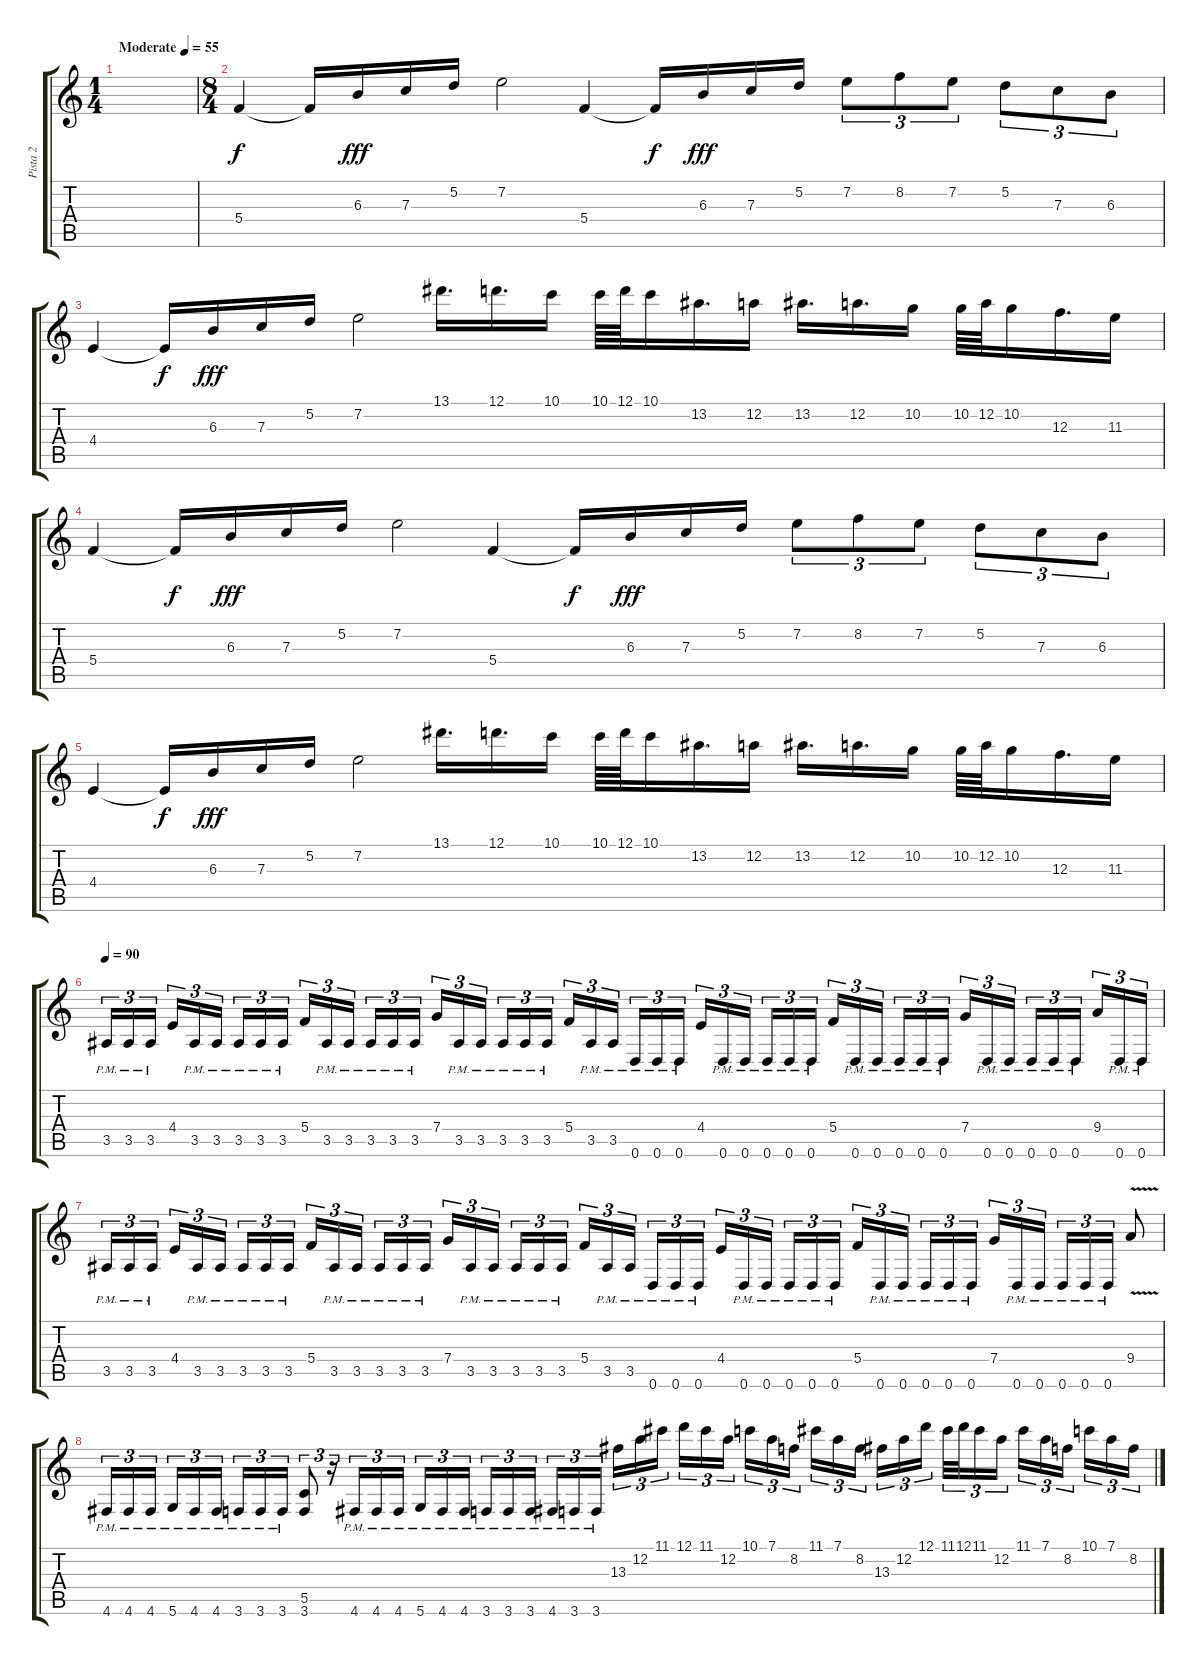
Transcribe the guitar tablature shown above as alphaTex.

\track ("Pista 2" "Pista 2") {instrument distortionguitar}
\staff {score tabs}
\tuning (D4 A3 F3 C3 G2 D2) {hide}
\ts (1 4)
\tempo (55 "Moderate")
\clef g2
\ks c
|
\ts (8 4)
5.4.4{instrument electricguitarclean} 5.4{t}.16{dy f} 6.3.16{dy fff} 7.3.16 5.2.16 7.2.2 5.4.4 5.4{t}.16{dy f} 6.3.16{dy fff} 7.3.16 5.2.16 7.2.8{tu (3 2)} 8.2.8{tu (3 2)} 7.2.8{tu (3 2)} 5.2.8{tu (3 2)} 7.3.8{tu (3 2)} 6.3.8{tu (3 2)} |
4.4.4 4.4{t}.16{dy f} 6.3.16{dy fff} 7.3.16 5.2.16 7.2.2 13.1.16{d} 12.1.16{d} 10.1.16 10.1.64 12.1.64 10.1.16 13.2.16{d} 12.2.16 13.2.16{d} 12.2.16{d} 10.2.16 10.2.64 12.2.64 10.2.16 12.3.16{d} 11.3.16 |
5.4.4{instrument electricguitarclean} 5.4{t}.16{dy f} 6.3.16{dy fff} 7.3.16 5.2.16 7.2.2 5.4.4 5.4{t}.16{dy f} 6.3.16{dy fff} 7.3.16 5.2.16 7.2.8{tu (3 2)} 8.2.8{tu (3 2)} 7.2.8{tu (3 2)} 5.2.8{tu (3 2)} 7.3.8{tu (3 2)} 6.3.8{tu (3 2)} |
4.4.4 4.4{t}.16{dy f} 6.3.16{dy fff} 7.3.16 5.2.16 7.2.2 13.1.16{d} 12.1.16{d} 10.1.16 10.1.64 12.1.64 10.1.16 13.2.16{d} 12.2.16 13.2.16{d} 12.2.16{d} 10.2.16 10.2.64 12.2.64 10.2.16 12.3.16{d} 11.3.16 |
\tempo 90
3.5{pm}.16{tu (3 2) instrument distortionguitar} 3.5{pm}.16{tu (3 2)} 3.5{pm}.16{tu (3 2) beam splitsecondary} 4.4.16{tu (3 2)} 3.5{pm}.16{tu (3 2)} 3.5{pm}.16{tu (3 2)} 3.5{pm}.16{tu (3 2)} 3.5{pm}.16{tu (3 2)} 3.5{pm}.16{tu (3 2) beam splitsecondary} 5.4.16{tu (3 2)} 3.5{pm}.16{tu (3 2)} 3.5{pm}.16{tu (3 2)} 3.5{pm}.16{tu (3 2)} 3.5{pm}.16{tu (3 2)} 3.5{pm}.16{tu (3 2) beam splitsecondary} 7.4.16{tu (3 2)} 3.5{pm}.16{tu (3 2)} 3.5{pm}.16{tu (3 2)} 3.5{pm}.16{tu (3 2)} 3.5{pm}.16{tu (3 2)} 3.5{pm}.16{tu (3 2) beam splitsecondary} 5.4.16{tu (3 2)} 3.5{pm}.16{tu (3 2)} 3.5{pm}.16{tu (3 2)} 0.6{pm}.16{tu (3 2)} 0.6{pm}.16{tu (3 2)} 0.6{pm}.16{tu (3 2) beam splitsecondary} 4.4.16{tu (3 2)} 0.6{pm}.16{tu (3 2)} 0.6{pm}.16{tu (3 2)} 0.6{pm}.16{tu (3 2)} 0.6{pm}.16{tu (3 2)} 0.6{pm}.16{tu (3 2) beam splitsecondary} 5.4.16{tu (3 2)} 0.6{pm}.16{tu (3 2)} 0.6{pm}.16{tu (3 2)} 0.6{pm}.16{tu (3 2)} 0.6{pm}.16{tu (3 2)} 0.6{pm}.16{tu (3 2) beam splitsecondary} 7.4.16{tu (3 2)} 0.6{pm}.16{tu (3 2)} 0.6{pm}.16{tu (3 2)} 0.6{pm}.16{tu (3 2)} 0.6{pm}.16{tu (3 2)} 0.6{pm}.16{tu (3 2) beam splitsecondary} 9.4.16{tu (3 2)} 0.6{pm}.16{tu (3 2)} 0.6{pm}.16{tu (3 2)} |
3.5{pm}.16{tu (3 2)} 3.5{pm}.16{tu (3 2)} 3.5{pm}.16{tu (3 2) beam splitsecondary} 4.4.16{tu (3 2)} 3.5{pm}.16{tu (3 2)} 3.5{pm}.16{tu (3 2)} 3.5{pm}.16{tu (3 2)} 3.5{pm}.16{tu (3 2)} 3.5{pm}.16{tu (3 2) beam splitsecondary} 5.4.16{tu (3 2)} 3.5{pm}.16{tu (3 2)} 3.5{pm}.16{tu (3 2)} 3.5{pm}.16{tu (3 2)} 3.5{pm}.16{tu (3 2)} 3.5{pm}.16{tu (3 2) beam splitsecondary} 7.4.16{tu (3 2)} 3.5{pm}.16{tu (3 2)} 3.5{pm}.16{tu (3 2)} 3.5{pm}.16{tu (3 2)} 3.5{pm}.16{tu (3 2)} 3.5{pm}.16{tu (3 2) beam splitsecondary} 5.4.16{tu (3 2)} 3.5{pm}.16{tu (3 2)} 3.5{pm}.16{tu (3 2)} 0.6{pm}.16{tu (3 2)} 0.6{pm}.16{tu (3 2)} 0.6{pm}.16{tu (3 2) beam splitsecondary} 4.4.16{tu (3 2)} 0.6{pm}.16{tu (3 2)} 0.6{pm}.16{tu (3 2)} 0.6{pm}.16{tu (3 2)} 0.6{pm}.16{tu (3 2)} 0.6{pm}.16{tu (3 2) beam splitsecondary} 5.4.16{tu (3 2)} 0.6{pm}.16{tu (3 2)} 0.6{pm}.16{tu (3 2)} 0.6{pm}.16{tu (3 2)} 0.6{pm}.16{tu (3 2)} 0.6{pm}.16{tu (3 2) beam splitsecondary} 7.4.16{tu (3 2)} 0.6{pm}.16{tu (3 2)} 0.6{pm}.16{tu (3 2)} 0.6{pm}.16{tu (3 2)} 0.6{pm}.16{tu (3 2)} 0.6{pm}.16{tu (3 2)} 9.4{v}.8 |
4.6{pm}.16{tu (3 2)} 4.6{pm}.16{tu (3 2)} 4.6{pm}.16{tu (3 2) beam splitsecondary} 5.6{pm}.16{tu (3 2)} 4.6{pm}.16{tu (3 2)} 4.6{pm}.16{tu (3 2)} 3.6{pm}.16{tu (3 2)} 3.6{pm}.16{tu (3 2)} 3.6{pm}.16{tu (3 2)} (5.5 3.6).8{tu (3 2)} r.16{tu (3 2)} 4.6{pm}.16{tu (3 2)} 4.6{pm}.16{tu (3 2)} 4.6{pm}.16{tu (3 2) beam splitsecondary} 5.6{pm}.16{tu (3 2)} 4.6{pm}.16{tu (3 2)} 4.6{pm}.16{tu (3 2)} 3.6{pm}.16{tu (3 2)} 3.6{pm}.16{tu (3 2)} 3.6{pm}.16{tu (3 2) beam splitsecondary} 4.6{pm}.16{tu (3 2)} 3.6{pm}.16{tu (3 2)} 3.6{pm}.16{tu (3 2)} 13.3.16{tu (3 2) instrument distortionguitar} 12.2.16{tu (3 2)} 11.1.16{tu (3 2) beam splitsecondary} 12.1.16{tu (3 2)} 11.1.16{tu (3 2)} 12.2.16{tu (3 2)} 10.1.16{tu (3 2)} 7.1.16{tu (3 2)} 8.2.16{tu (3 2) beam splitsecondary} 11.1.16{tu (3 2)} 7.1.16{tu (3 2)} 8.2.16{tu (3 2)} 13.3.16{tu (3 2)} 12.2.16{tu (3 2)} 12.1.16{tu (3 2) beam splitsecondary} 11.1.32{tu (3 2)} 12.1.32{tu (3 2)} 11.1.16{tu (3 2)} 12.2.16{tu (3 2)} 11.1.16{tu (3 2)} 7.1.16{tu (3 2)} 8.2.16{tu (3 2) beam splitsecondary} 10.1.16{tu (3 2)} 7.1.16{tu (3 2)} 8.2.16{tu (3 2)}
